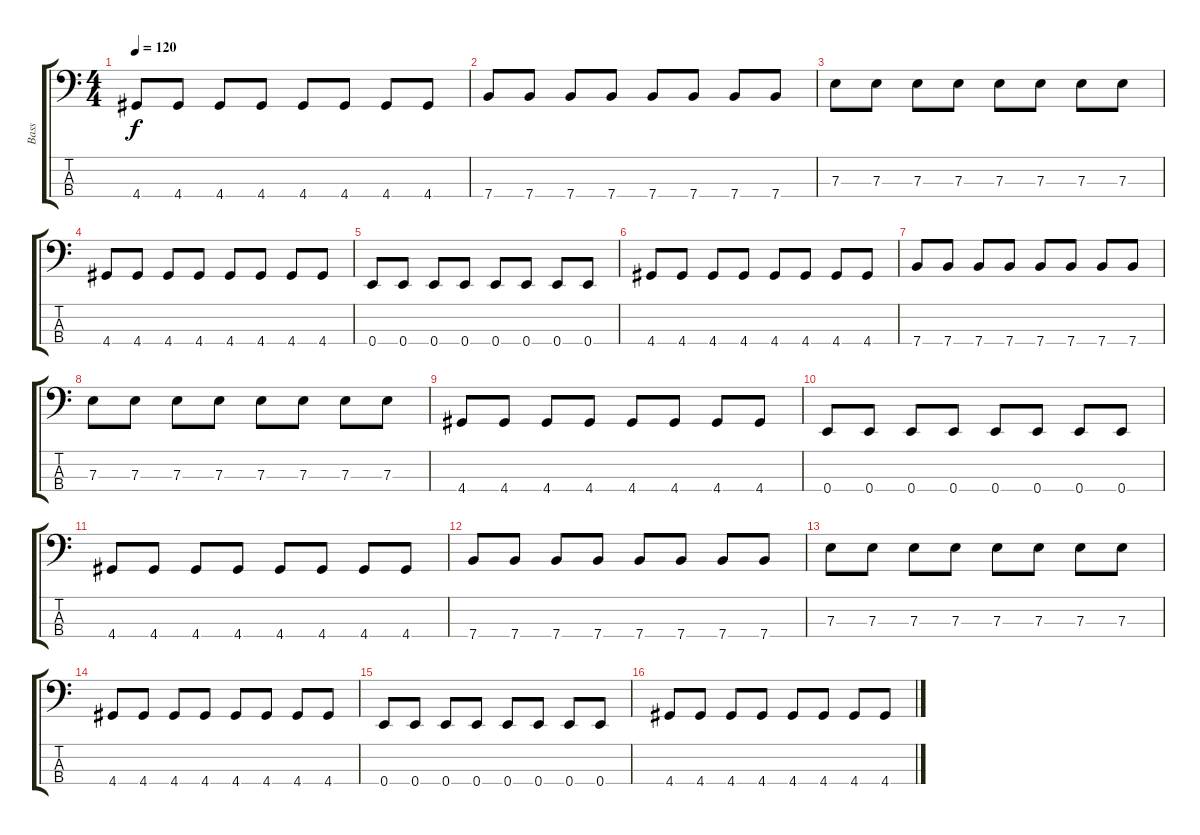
\track ("Bass" "Bass") {instrument electricbasspick}
\staff {score tabs}
\tuning (G2 D2 A1 E1) {hide}
\ts (4 4)
\tempo 120
\clef f4
\ks c
4.4.8{dy f instrument electricbasspick} 4.4.8 4.4.8 4.4.8 4.4.8 4.4.8 4.4.8 4.4.8 |
7.4.8 7.4.8 7.4.8 7.4.8 7.4.8 7.4.8 7.4.8 7.4.8 |
7.3.8 7.3.8 7.3.8 7.3.8 7.3.8 7.3.8 7.3.8 7.3.8 |
4.4.8 4.4.8 4.4.8 4.4.8 4.4.8 4.4.8 4.4.8 4.4.8 |
0.4.8 0.4.8 0.4.8 0.4.8 0.4.8 0.4.8 0.4.8 0.4.8 |
4.4.8 4.4.8 4.4.8 4.4.8 4.4.8 4.4.8 4.4.8 4.4.8 |
7.4.8 7.4.8 7.4.8 7.4.8 7.4.8 7.4.8 7.4.8 7.4.8 |
7.3.8 7.3.8 7.3.8 7.3.8 7.3.8 7.3.8 7.3.8 7.3.8 |
4.4.8 4.4.8 4.4.8 4.4.8 4.4.8 4.4.8 4.4.8 4.4.8 |
0.4.8 0.4.8 0.4.8 0.4.8 0.4.8 0.4.8 0.4.8 0.4.8 |
4.4.8 4.4.8 4.4.8 4.4.8 4.4.8 4.4.8 4.4.8 4.4.8 |
7.4.8 7.4.8 7.4.8 7.4.8 7.4.8 7.4.8 7.4.8 7.4.8 |
7.3.8 7.3.8 7.3.8 7.3.8 7.3.8 7.3.8 7.3.8 7.3.8 |
4.4.8 4.4.8 4.4.8 4.4.8 4.4.8 4.4.8 4.4.8 4.4.8 |
0.4.8 0.4.8 0.4.8 0.4.8 0.4.8 0.4.8 0.4.8 0.4.8 |
4.4.8 4.4.8 4.4.8 4.4.8 4.4.8 4.4.8 4.4.8 4.4.8
